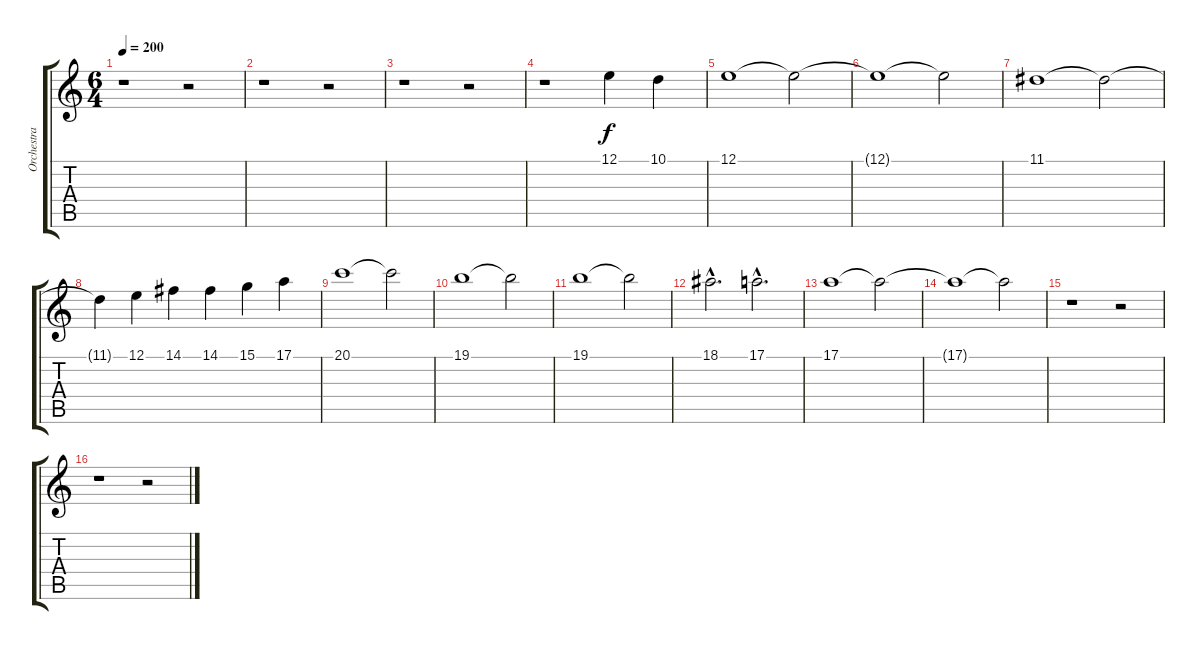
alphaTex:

\track ("Orchestra" "Orchestra") {instrument stringensemble1}
\staff {score tabs}
\tuning (E4 B3 G3 D3 A2 E2) {hide}
\ts (6 4)
\tempo 200
\clef g2
\ks c
r.1{dy f} r.2 |
r.1 r.2 |
r.1 r.2 |
r.1 12.1.4 10.1.4 |
12.1.1 12.1{t}.2 |
12.1{t}.1 12.1{t}.2 |
11.1.1 11.1{t}.2 |
11.1{t}.4 12.1.4 14.1.4 14.1.4 15.1.4 17.1.4 |
20.1.1 20.1{t}.2 |
19.1.1 19.1{t}.2 |
19.1.1 19.1{t}.2 |
18.1{hac}.2{d} 17.1{hac}.2{d} |
17.1.1 17.1{t}.2 |
17.1{t}.1 17.1{t}.2 |
r.1 r.2 |
r.1 r.2
